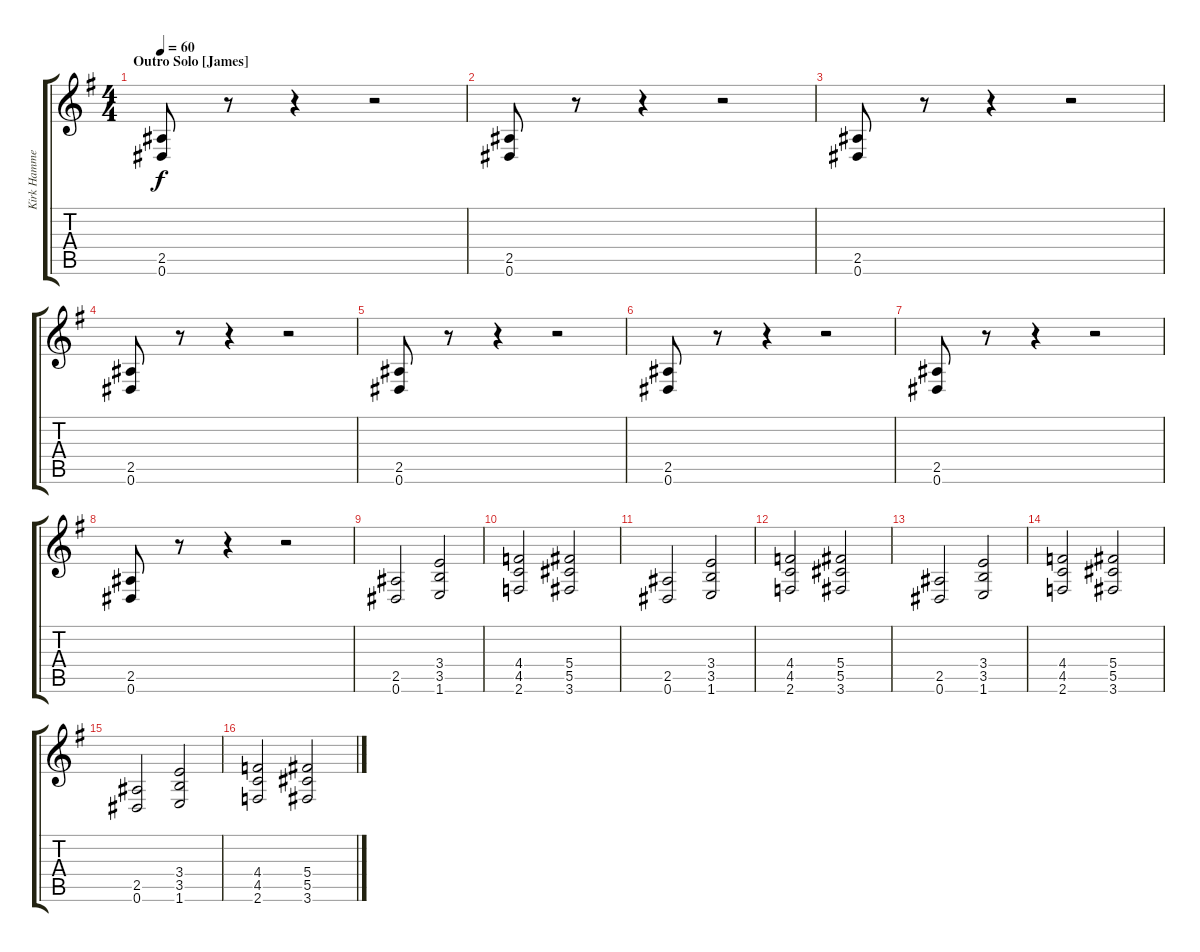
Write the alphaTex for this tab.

\track ("Kirk Hammett [Guitar]" "Kirk Hamme") {instrument distortionguitar}
\staff {score tabs}
\tuning (Eb4 Bb3 Gb3 Db3 Ab2 Eb2) {hide}
\ts (4 4)
\section ("" "Outro Solo [James]")
\tempo 60
\clef g2
\ks g
(2.5 0.6).8{dy f} r.8 r.4 r.2 |
(2.5 0.6).8 r.8 r.4 r.2 |
(2.5 0.6).8 r.8 r.4 r.2 |
(2.5 0.6).8 r.8 r.4 r.2 |
(2.5 0.6).8 r.8 r.4 r.2 |
(2.5 0.6).8 r.8 r.4 r.2 |
(2.5 0.6).8 r.8 r.4 r.2 |
(2.5 0.6).8 r.8 r.4 r.2 |
(2.5 0.6).2 (3.4 3.5 1.6).2 |
(4.4 4.5 2.6).2 (5.4 5.5 3.6).2 |
(2.5 0.6).2 (3.4 3.5 1.6).2 |
(4.4 4.5 2.6).2 (5.4 5.5 3.6).2 |
(2.5 0.6).2 (3.4 3.5 1.6).2 |
(4.4 4.5 2.6).2 (5.4 5.5 3.6).2 |
(2.5 0.6).2 (3.4 3.5 1.6).2 |
(4.4 4.5 2.6).2 (5.4 5.5 3.6).2
